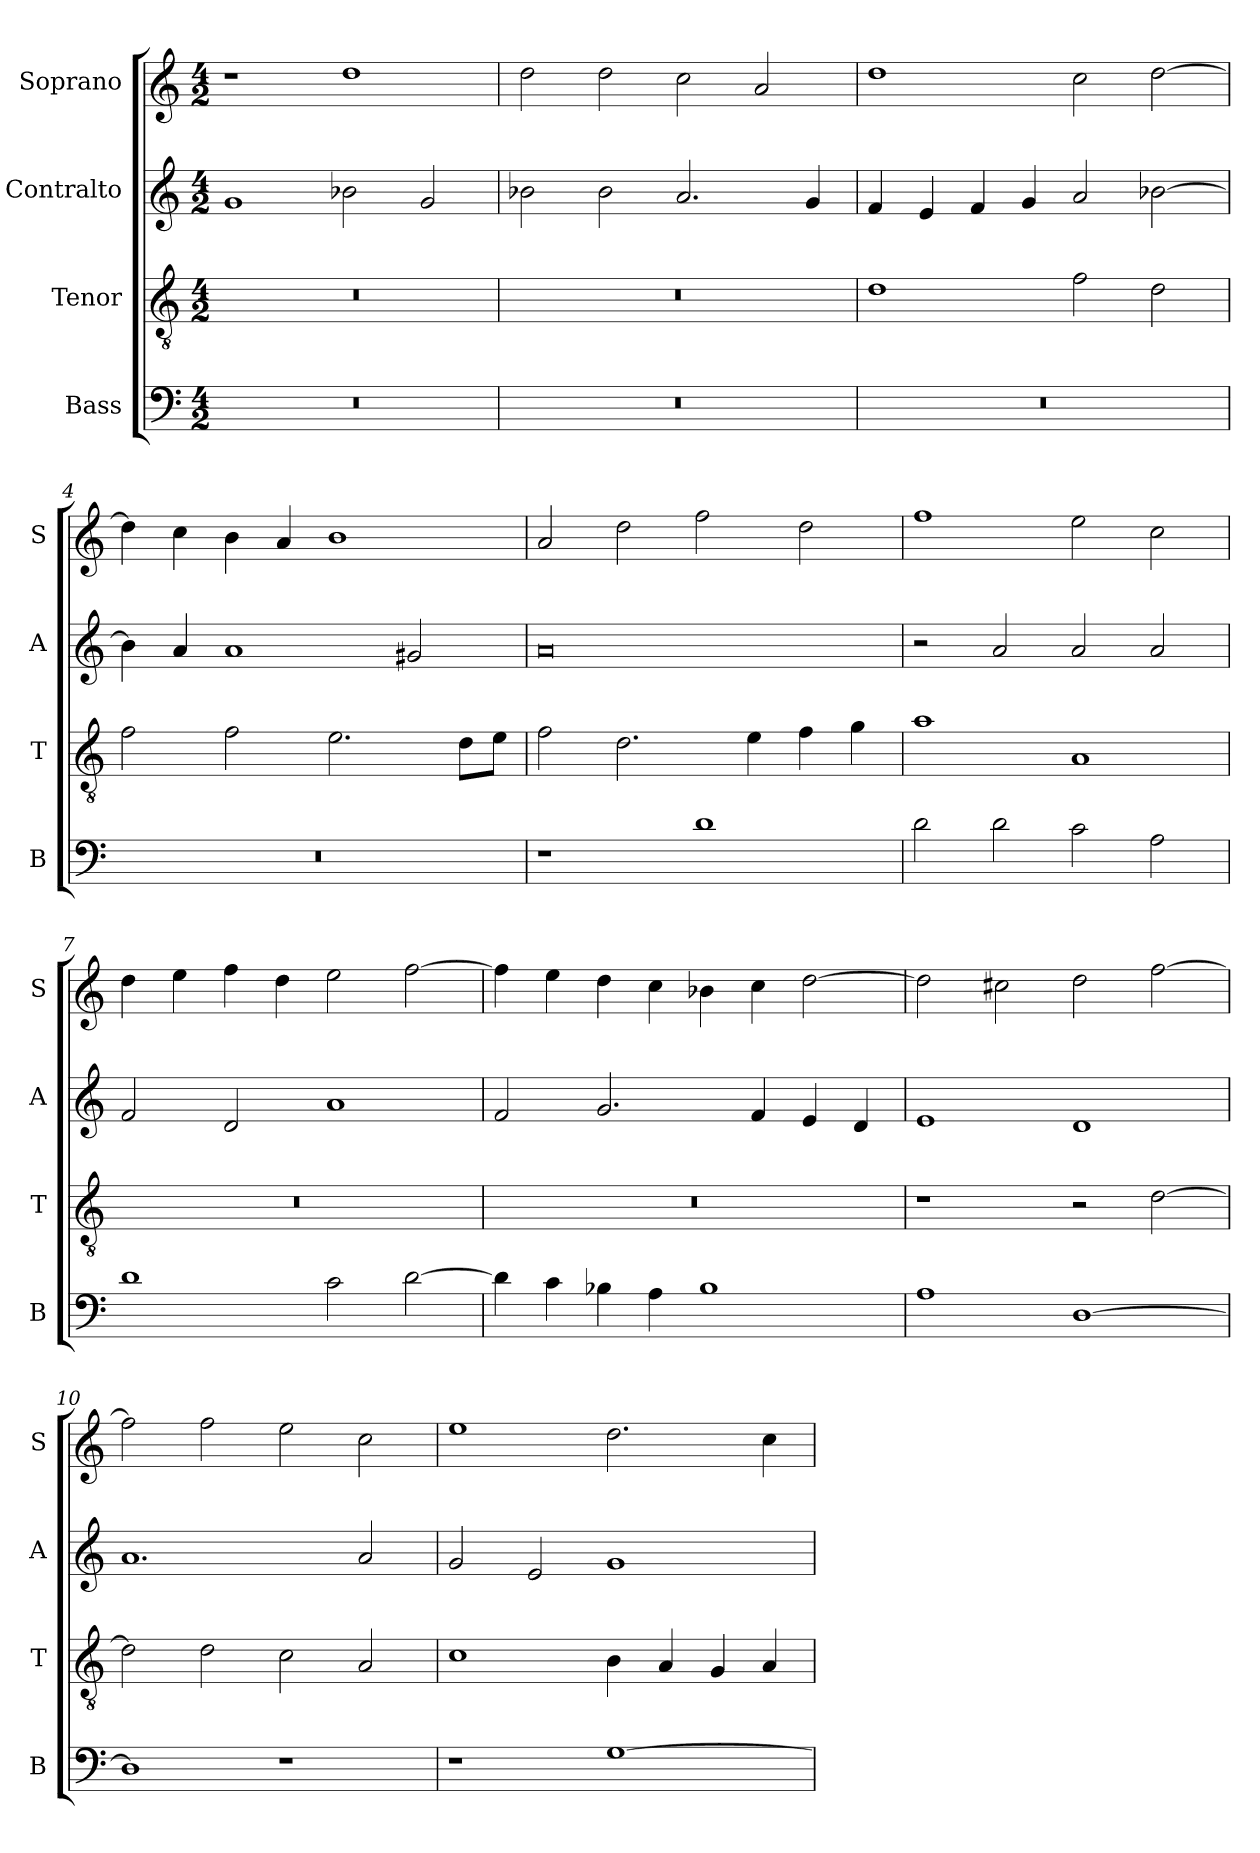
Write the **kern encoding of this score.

**kern	**kern	**kern	**kern
*part4	*part3	*part2	*part1
*staff4	*staff3	*staff2	*staff1
*I"Bass	*I"Tenor	*I"Contralto	*I"Soprano
*I'B	*I'T	*I'A	*I'S
*clefF4	*clefGv2	*clefG2	*clefG2
*k[]	*k[]	*k[]	*k[]
*D:dor	*D:dor	*D:dor	*D:dor
*M4/2	*M4/2	*M4/2	*M4/2
=1	=1	=1	=1
0r	0r	1g	1r
.	.	2b-X	1dd
.	.	2g	.
=2	=2	=2	=2
0r	0r	2b-X	2dd
.	.	2b-	2dd
.	.	2.a	2cc
.	.	.	2a
.	.	4g	.
=3	=3	=3	=3
0r	1d	4f	1dd
.	.	4e	.
.	.	4f	.
.	.	4g	.
.	2f	2a	2cc
.	2d	[2b-X	[2dd
=4	=4	=4	=4
0r	2f	4b-]	4dd]
.	.	4a	4cc
.	2f	1a	4b
.	.	.	4a
.	2.e	.	1b
.	.	2g#X	.
.	8d\L	.	.
.	8e\J	.	.
=5	=5	=5	=5
1r	2f	0a	2a
.	2.d	.	2dd
1d	.	.	2ff
.	4e	.	.
.	4f	.	2dd
.	4g	.	.
=6	=6	=6	=6
2d	1a	2r	1ff
2d	.	2a	.
2c	1A	2a	2ee
2A	.	2a	2cc
=7	=7	=7	=7
1d	0r	2f	4dd
.	.	.	4ee
.	.	2d	4ff
.	.	.	4dd
2c	.	1a	2ee
[2d	.	.	[2ff
=8	=8	=8	=8
4d]	0r	2f	4ff]
4c	.	.	4ee
4B-X	.	2.g	4dd
4A	.	.	4cc
1B-	.	.	4b-X
.	.	4f	4cc
.	.	4e	[2dd
.	.	4d	.
=9	=9	=9	=9
1A	1r	1e	2dd]
.	.	.	2cc#X
[1D	2r	1d	2dd
.	[2d	.	[2ff
=10	=10	=10	=10
1D]	2d]	1.a	2ff]
.	2d	.	2ff
1r	2c	.	2ee
.	2A	2a	2cc
=11	=11	=11	=11
1r	1c	2g	1ee
.	.	2e	.
[1G	4B	1g	2.dd
.	4A	.	.
.	4G	.	.
.	4A	.	4cc
=	=	=	=
*-	*-	*-	*-
